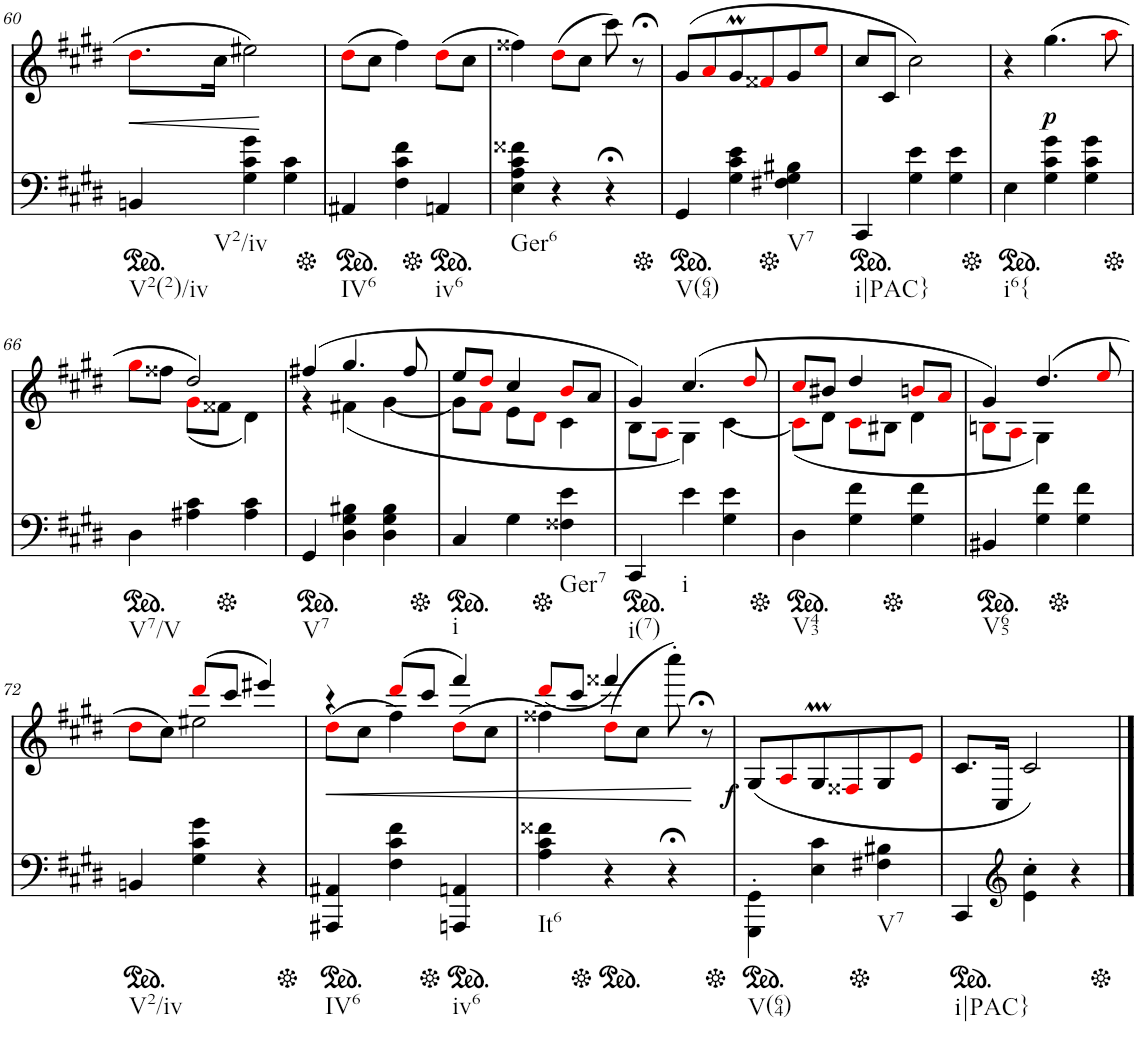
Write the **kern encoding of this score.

**kern	**kern	**dynam
*part2	*part1	*part1
*staff2	*staff1	*staff1
*I"Piano	*I"Piano	*
*I'Pno	*I'Pno	*
!!LO:PB:g=z
*clefF4	*clefG2	*
*k[f#c#g#d#]	*k[f#c#g#d#]	*
*M3/4	*M3/4	*
*ped	*	*
=60	=60	=60
!LO:TX:b:t=V2(2)/iv	!	!
!LO:TX:b:t=V2/iv	!	!
!	!	!LO:HP:b
4BBn/	8.dd#i\L	<
.	16cc#\Jk	.
4G#\ 4c#\ 4g#\	2ee#X\	.
4G#\ 4c#\	.	.
.	.	[
=61	=61	=61
*Xped	*	*
*ped	*	*
!LO:TX:b:t=IV6	!	!
4AA#X/	(8dd#i\L	.
.	8cc#\J	.
4F#\ 4c#\ 4f#\	4ff#\)	.
*Xped	*	*
*ped	*	*
!LO:TX:b:t=iv6	!	!
4AAn/	(8dd#i\L	.
.	8cc#\J	.
=62	=62	=62
!LO:TX:b:t=Ger6	!	!
4E\ 4A\ 4c#\ 4f##X\	4ff##X\)	.
4r	(8dd#i\L	.
.	8cc#\J	.
4r;<	8ccc#\)	.
.	8r;<	.
=63	=63	=63
*Xped	*	*
*ped	*	*
!LO:TX:b:t=V(64)	!	!
4GG#/	(8g#/L	.
.	8ai/	.
4G#\ 4c#\ 4e\	8g#m/	.
.	8f##Xi/	.
*Xped	*	*
!LO:TX:b:t=V7	!	!
4F#X\ 4G#\ 4B#X\	8g#/	.
.	8eei/J	.
=64	=64	=64
*ped	*	*
!LO:TX:b:t=i|PAC}	!	!
4CC#/	8cc#/L	.
.	8c#/J	.
4G#\ 4e\	2cc#\)	.
4G#\ 4e\	.	.
=65	=65	=65
*Xped	*	*
*ped	*	*
!LO:TX:b:t=i6{	!	!
4E\	4r	.
!	!	!LO:DY:b
4G#\ 4c#\ 4g#\	(4.gg#\	p
4G#\ 4c#\ 4g#\	.	.
.	8aai\	.
!!LO:LB:g=z
=66	=66	=66
*Xped	*	*
*ped	*	*
*	*^	*
!LO:TX:b:t=V7/V	!	!	!
4D#\	8gg#i\L	4ryy	.
.	8ff##X\J	.	.
4A#X\ 4c#\	2dd#/)	(8g#i\L	.
.	.	8f##X\J	.
*Xped	*	*	*
4A#\ 4c#\	.	4d#\)	.
=67	=67	=67	=67
*ped	*	*	*
!LO:TX:b:t=V7	!	!	!
4GG#/	(4ff#X/	4r	.
4D#\ 4G#\ 4B#X\	4.gg#/	(4f#X\	.
4D#\ 4G#\ 4B#\	.	[4g#\	.
.	8ff#/	.	.
=68	=68	=68	=68
*Xped	*	*	*
*ped	*	*	*
!LO:TX:b:t=i	!	!	!
4C#/	8ee/L	8g#\L]	.
.	8dd#i/J	8f#i\J	.
4G#\	4cc#/	8e\L	.
.	.	8d#i\J	.
*Xped	*	*	*
!LO:TX:b:t=Ger7	!	!	!
4F##X\ 4e\	8bi/L	4c#\	.
.	8a/J	.	.
=69	=69	=69	=69
*ped	*	*	*
!LO:TX:b:t=i(7)	!	!	!
4CC#/	4g#/)	8B\L	.
.	.	8Ai\J	.
!LO:TX:b:t=i	!	!	!
4e\	(4.cc#/	4G#\)	.
4G#\ 4e\	.	[4c#\	.
.	8dd#i/	.	.
=70	=70	=70	=70
*Xped	*	*	*
*ped	*	*	*
!LO:TX:b:t=V43	!	!	!
4D#\	8cc#i/L	(8c#i\L]	.
.	8b#X/J	8d#\J	.
4G#\ 4f#\	4dd#/	8c#i\L	.
.	.	8B#X\J	.
*Xped	*	*	*
4G#\ 4f#\	8bni/L	4d#\	.
.	8ai/J	.	.
=71	=71	=71	=71
*ped	*	*	*
!LO:TX:b:t=V65	!	!	!
4BB#X/	4g#/)	8Bni\L	.
.	.	8Ai\J	.
4G#\ 4f#\	(4.dd#/	4G#\)	.
*Xped	*	*	*
4G#\ 4f#\	.	4ryy	.
.	8eei/	.	.
!!LO:LB:g=z	!!
=72	=72	=72	=72
*ped	*	*	*
!LO:TX:b:t=V2/iv	!	!	!
4BBn/	8dd#i\L	4ryy	.
.	8cc#\J)	.	.
4G#\ 4c#\ 4g#\	(8ddd#i/L	2ee#X\	.
.	8ccc#/J	.	.
4r	4eee#X/)	.	.
=73	=73	=73	=73
*Xped	*	*	*
*ped	*	*	*
!LO:TX:b:t=IV6	!	!	!
!	!	!	!LO:HP:b
4AAA#X/ 4AA#X/	4r	(>8dd#i\L	<
.	.	8cc#\J	.
4F#\ 4c#\ 4f#\	(8ddd#i/L	4ff#\)	.
.	8ccc#/J	.	.
*Xped	*	*	*
*ped	*	*	*
!LO:TX:b:t=iv6	!	!	!
4AAAn/ 4AAn/	4fff#/)	(>8dd#i\L	.
.	.	8cc#\J	.
=74	=74	=74	=74
!LO:TX:b:t=It6	!	!	!
4A\ 4c#\ 4f##X\	4ff##X\)	(8ddd#i/L	.
.	.	8ccc#/J	.
*Xped	*	*	*
*ped	*	*	*
4r	(4fff##X/	8dd#i\L	.
.	.	8cc#\J	.
4r;<	(8cccc#'\	4ryy	.
.	8r	.	[
*	*v	*v	*
=75	=75	=75
*Xped	*	*
*ped	*	*
!LO:TX:b:t=V(64)	!	!
!	!	!LO:DY:b
4GGG#\' 4GG#\'	8G#/L	f
.	8Ai/	.
4E\ 4c#\	8G#m/	.
.	8F##Xi/	.
*Xped	*	*
!LO:TX:b:t=V7	!	!
4F#X\ 4B#X\	8G#/	.
.	8ei/J	.
=76	=76	=76
*ped	*	*
!LO:TX:b:t=i|PAC}	!	!
4CC#/	8.c#/L	.
.	16C#/Jk	.
*clefG2	*	*
4e\' 4cc#\'	2c#/)	.
4r	.	.
*Xped	*	*
==	==	==
*-	*-	*-
